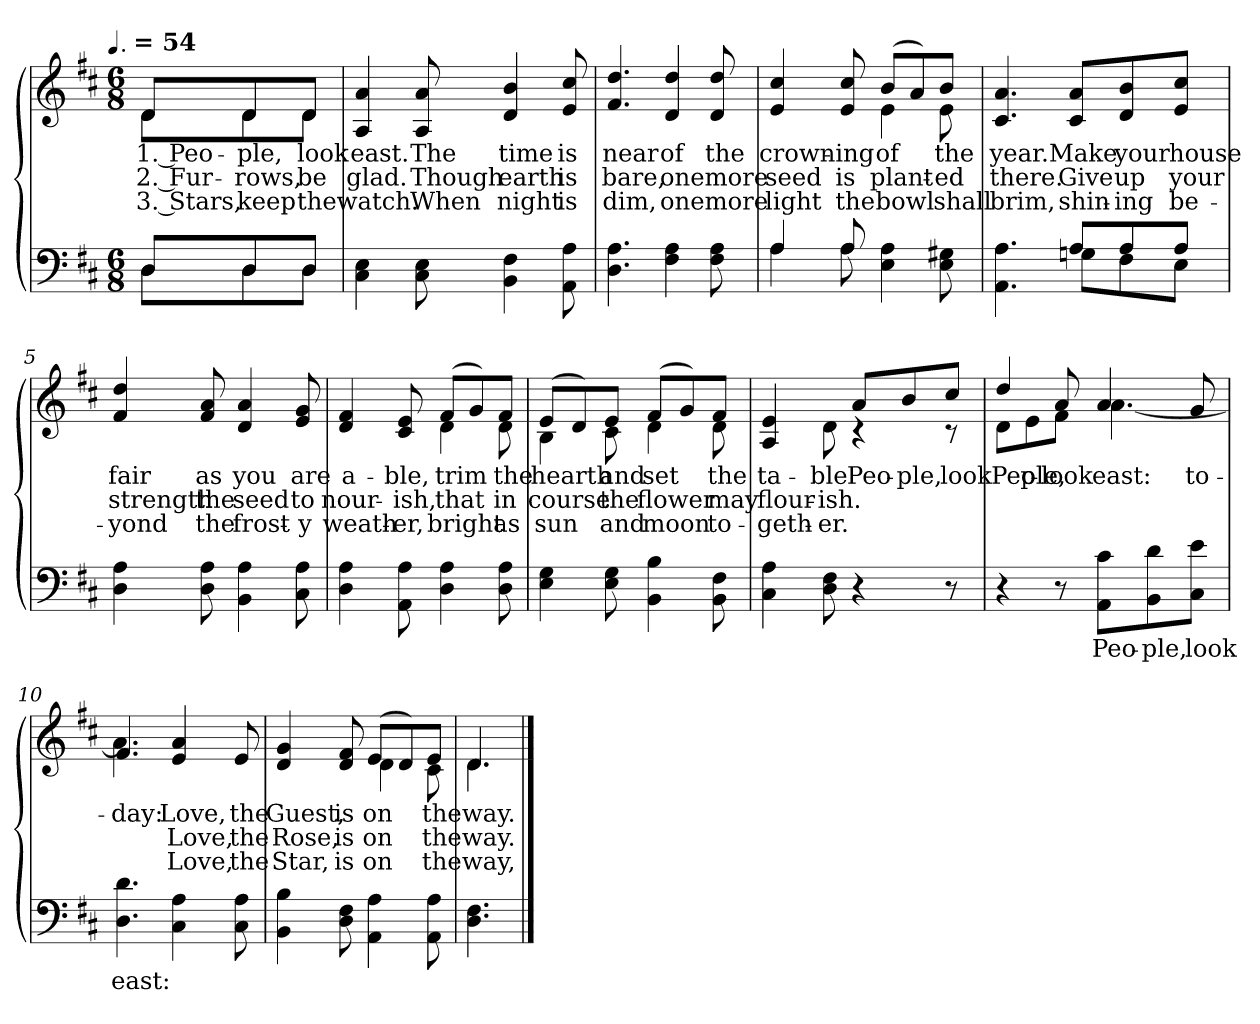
**kern	**text	**kern	**text	**text	**text
*part1	*part1	*part1	*part1	*part1	*part1
*staff2	*staff2	*staff1	*staff1	*staff1	*staff1
*clefF4	*	*clefG2	*	*	*
*k[f#c#]	*	*k[f#c#]	*	*	*
!!LO:TX:omd:t=[quarter-dot] = 54
*M6/8	*	*M6/8	*	*	*
*MM81	*	*MM81	*	*	*
=	=	=	=	=	=
*^	*	*^	*	*	*
8DL	8DL	.	8dL	8dL	1. Peo-	2. Fur-	3. Stars,
8D	8D	.	8d	8d	-ple,	-rows,	keep
8DJ	8DJ	.	8dJ	8dJ	look	be	the
*v	*v	*	*	*	*	*	*
*	*	*v	*v	*	*	*
=1	=1	=1	=1	=1	=1
4C#\ 4E\	.	4A/ 4a/	east.	glad.	watch.
8C#\ 8E\	.	8A/ 8a/	The	Though	When
4BB\ 4F#\	.	4d/ 4b/	time	earth	night
8AA\ 8A\	.	8e/ 8cc#/	is	is	is
=2	=2	=2	=2	=2	=2
4.D\ 4.A\	.	4.f#/ 4.dd/	near	bare,	dim,
4F#\ 4A\	.	4d/ 4dd/	of	one	one
8F#\ 8A\	.	8d/ 8dd/	the	more	more
!!LO:LB:g=z
=3	=3	=3	=3	=3	=3
*^	*	*^	*	*	*
4A/	4A\	.	4e/ 4cc#/	4ryy	crown-	seed	light
8A/	8A\	.	8e/ 8cc#/	8ryy	-ing	is	the
4E 4A	4ryy	.	(>8bL	4e\	of	plant-	bowl
.	.	.	8a)	.	.	.	.
8E 8G#X	8ryy	.	8bJ	8e\	the	-ed	shall
*	*	*	*v	*v	*	*	*
=4	=4	=4	=4	=4	=4	=4
4.AA\ 4.A\	4ryy	.	4.c#/ 4.a/	year.	there.	brim,
.	8ryy	.	.	.	.	.
8AL	8GnL	.	8c# 8aL	Make	Give	shin-
8A	8F#	.	8d 8b	your	up	-ing
8AJ	8EJ	.	8e 8cc#J	house	your	be-
*v	*v	*	*	*	*	*
=5	=5	=5	=5	=5	=5
4D\ 4A\	.	4f#/ 4dd/	fair	strength	-yond
8D 8A	.	8f#/ 8a/	as	the	the
4BB\ 4A\	.	4d/ 4a/	you	seed	frost-
8C# 8A	.	8e/ 8g/	are	to	-y
!!LO:LB:g=z
=6	=6	=6	=6	=6	=6
*	*	*^	*	*	*
4D\ 4A\	.	4d/ 4f#/	4ryy	a-	nour-	weath-
8AA\ 8A\	.	8c#/ 8e/	8ryy	-ble,	-ish,	-er,
4D\ 4A\	.	(>8f#L	4d\	trim	that	bright
.	.	8g)	.	.	.	.
8D 8A	.	8f#J	8d\	the	in	as
=7	=7	=7	=7	=7	=7	=7
4E\ 4G\	.	(>8eL	4B\	hearth	course	sun
.	.	8d)	.	.	.	.
8E 8G	.	8eJ	8c#\	and	the	and
4BB\ 4B\	.	(>8f#L	4d\	set	flower	moon
.	.	8g)	.	.	.	.
8BB\ 8F#\	.	8f#J	8d\	the	may	to-
=8	=8	=8	=8	=8	=8	=8
4C#\ 4A\	.	4A/ 4e/	4ryy	ta-	flour-	-geth-
8D\ 8F#\	.	8d\	8ryy	-ble	-ish.	-er.
!	!	!	!	!LO:LY:a	!	!
4r	.	8aL	4r	Peo-	.	.
!	!	!	!	!LO:LY:a	!	!
.	.	8b	.	-ple,	.	.
!	!	!	!	!LO:LY:a	!	!
8r	.	8cc#J	8r	look	.	.
!!LO:LB:g=z	!!
=9	=9	=9	=9	=9	=9	=9
!	!	!	!	!LO:LY:a	!	!
4r	.	4dd/	8dL	Peo-	.	.
.	.	.	8e	-ple,	.	.
!	!	!	!	!LO:LY:a	!	!
8r	.	8a/	8f#J	look	.	.
!	!LO:LY:a	!	!	!LO:LY:a	!	!
8AA 8c#L	Peo-	4a	[4.a	east:	.	.
!	!LO:LY:a	!	!	!	!	!
8BB 8d	-ple,	.	.	.	.	.
!	!LO:LY:a	!	!	!LO:LY:a	!	!
8C# 8eJ	look	8g	.	to-	.	.
=10	=10	=10	=10	=10	=10	=10
!	!LO:LY:a	!	!	!LO:LY:a	!	!
4.D\ 4.d\	east:	4.f#/	4.a\]	-day:	.	.
4C#\ 4A\	.	4e/ 4a/	4ryy	Love,	Love,	Love,
8C# 8A	.	8e/	8ryy	the	the	the
=11	=11	=11	=11	=11	=11	=11
4BB\ 4B\	.	4d/ 4g/	4ryy	Guest,	Rose,	Star,
8D\ 8F#\	.	8d/ 8f#/	8ryy	is	is	is
4AA\ 4A\	.	(8eL	4d	on	on	on
.	.	8d)	.	.	.	.
8AA 8A	.	8eJ	8c#	the	the	the
=12	=12	=12	=12	=12	=12	=12
4.D\ 4.F#\	.	4.d/	4.d\	way.	way.	way,
*	*	*v	*v	*	*	*
==	==	==	==	==	==
*-	*-	*-	*-	*-	*-
